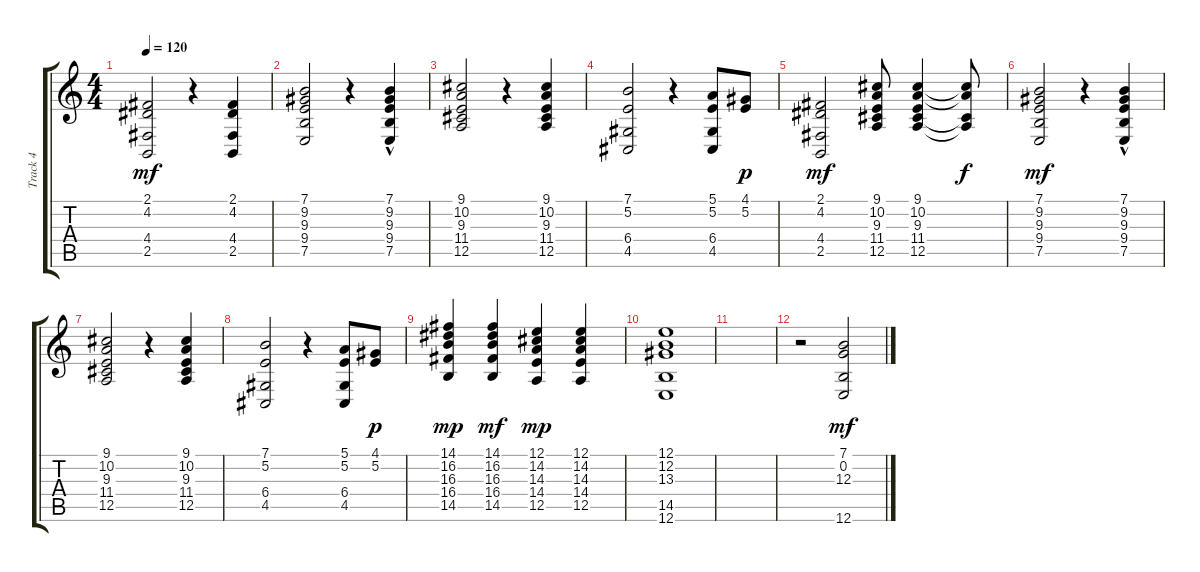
\track ("Track 4" "Track 4") {instrument brightacousticpiano}
\staff {score tabs}
\tuning (E4 B3 G3 D3 A2 E2) {hide}
\ts (4 4)
\tempo 120
\clef g2
\ks c
(2.1 4.2 4.4 2.5).2{dy mf} r.4 (2.1 4.2 4.4 2.5).4 |
(7.1 9.2 9.3 9.4 7.5).2 r.4 (7.1 9.2 9.3{hac} 9.4 7.5{hac}).4 |
(9.1 10.2 9.3 11.4 12.5).2 r.4 (9.1 10.2 9.3 11.4 12.5).4 |
(7.1 5.2 6.4 4.5).2 r.4 (5.1 5.2 6.4 4.5).8 (4.1 5.2).8{dy p} |
(2.1 4.2 4.4 2.5).2{dy mf} (9.1 10.2 9.3 11.4 12.5).8 (9.1 10.2 9.3 11.4 12.5).4 (9.1{t} 10.2{t} 11.4{t} 12.5{t}).8{dy f} |
(7.1 9.2 9.3 9.4 7.5).2{dy mf} r.4 (7.1 9.2 9.3{hac} 9.4 7.5{hac}).4 |
(9.1 10.2 9.3 11.4 12.5).2 r.4 (9.1 10.2 9.3 11.4 12.5).4 |
(7.1 5.2 6.4 4.5).2 r.4 (5.1 5.2 6.4 4.5).8 (4.1 5.2).8{dy p} |
(14.1 16.2 16.3 16.4 14.5).4{dy mp} (14.1 16.2 16.3 16.4 14.5).4{dy mf} (12.1 14.2 14.3 14.4 12.5).4{dy mp} (12.1 14.2 14.3 14.4 12.5).4 |
(12.1 12.2 13.3 14.5 12.6).1 |
|
r.2 (7.1 0.2 12.3 12.6).2{dy mf}
